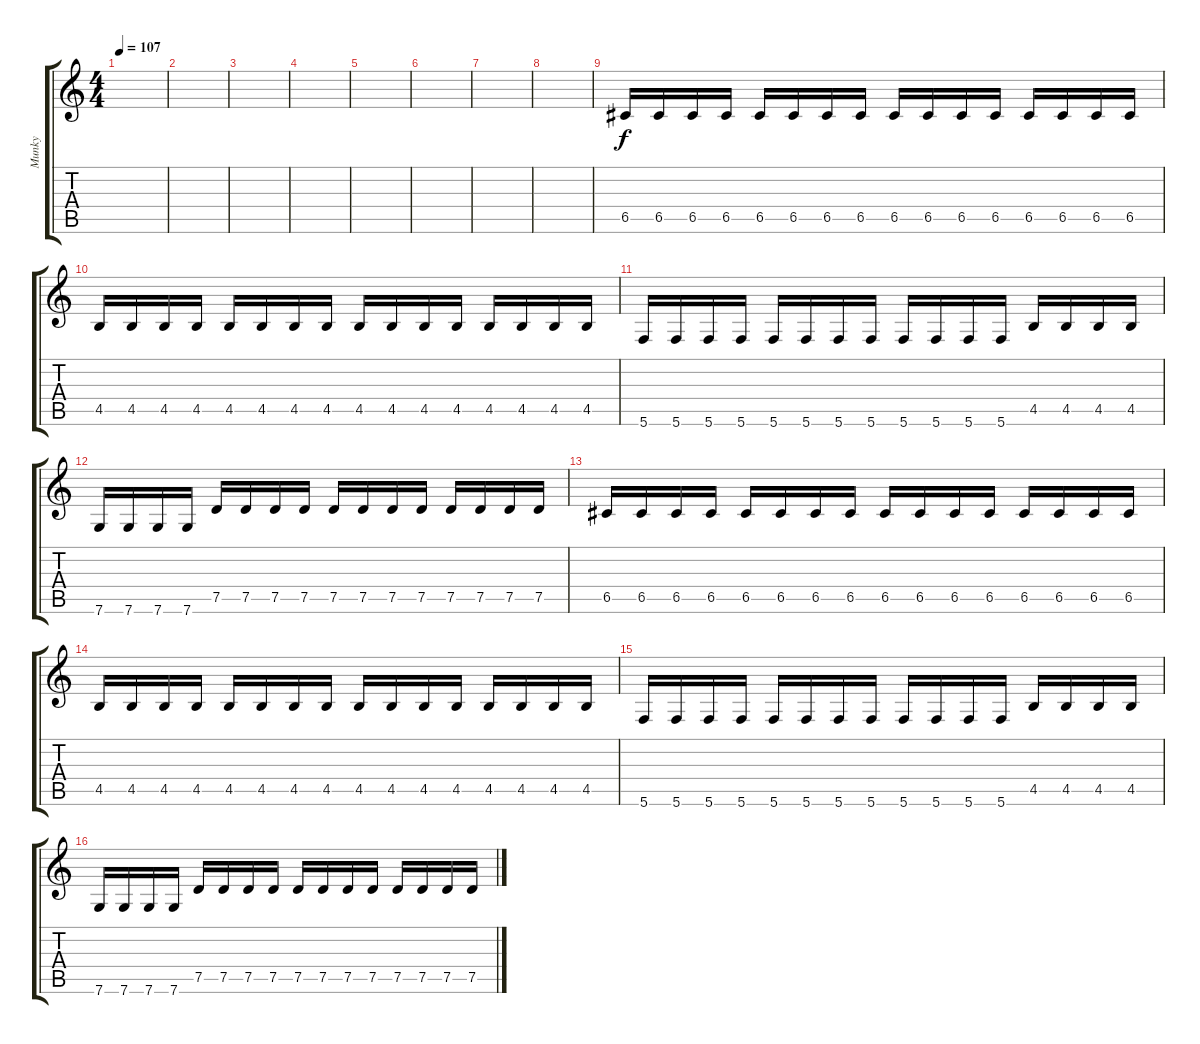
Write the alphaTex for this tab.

\track ("Munky" "Munky") {instrument distortionguitar}
\staff {score tabs}
\tuning (D4 A3 F3 C3 G2 C2) {hide}
\ts (4 4)
\tempo 107
\clef g2
\ks c
|
|
|
|
|
|
|
|
6.5.16 6.5.16 6.5.16 6.5.16 6.5.16 6.5.16 6.5.16 6.5.16 6.5.16 6.5.16 6.5.16 6.5.16 6.5.16 6.5.16 6.5.16 6.5.16 |
4.5.16 4.5.16 4.5.16 4.5.16 4.5.16 4.5.16 4.5.16 4.5.16 4.5.16 4.5.16 4.5.16 4.5.16 4.5.16 4.5.16 4.5.16 4.5.16 |
5.6.16 5.6.16 5.6.16 5.6.16 5.6.16 5.6.16 5.6.16 5.6.16 5.6.16 5.6.16 5.6.16 5.6.16 4.5.16 4.5.16 4.5.16 4.5.16 |
7.6.16 7.6.16 7.6.16 7.6.16 7.5.16 7.5.16 7.5.16 7.5.16 7.5.16 7.5.16 7.5.16 7.5.16 7.5.16 7.5.16 7.5.16 7.5.16 |
6.5.16 6.5.16 6.5.16 6.5.16 6.5.16 6.5.16 6.5.16 6.5.16 6.5.16 6.5.16 6.5.16 6.5.16 6.5.16 6.5.16 6.5.16 6.5.16 |
4.5.16 4.5.16 4.5.16 4.5.16 4.5.16 4.5.16 4.5.16 4.5.16 4.5.16 4.5.16 4.5.16 4.5.16 4.5.16 4.5.16 4.5.16 4.5.16 |
5.6.16 5.6.16 5.6.16 5.6.16 5.6.16 5.6.16 5.6.16 5.6.16 5.6.16 5.6.16 5.6.16 5.6.16 4.5.16 4.5.16 4.5.16 4.5.16 |
7.6.16 7.6.16 7.6.16 7.6.16 7.5.16 7.5.16 7.5.16 7.5.16 7.5.16 7.5.16 7.5.16 7.5.16 7.5.16 7.5.16 7.5.16 7.5.16
